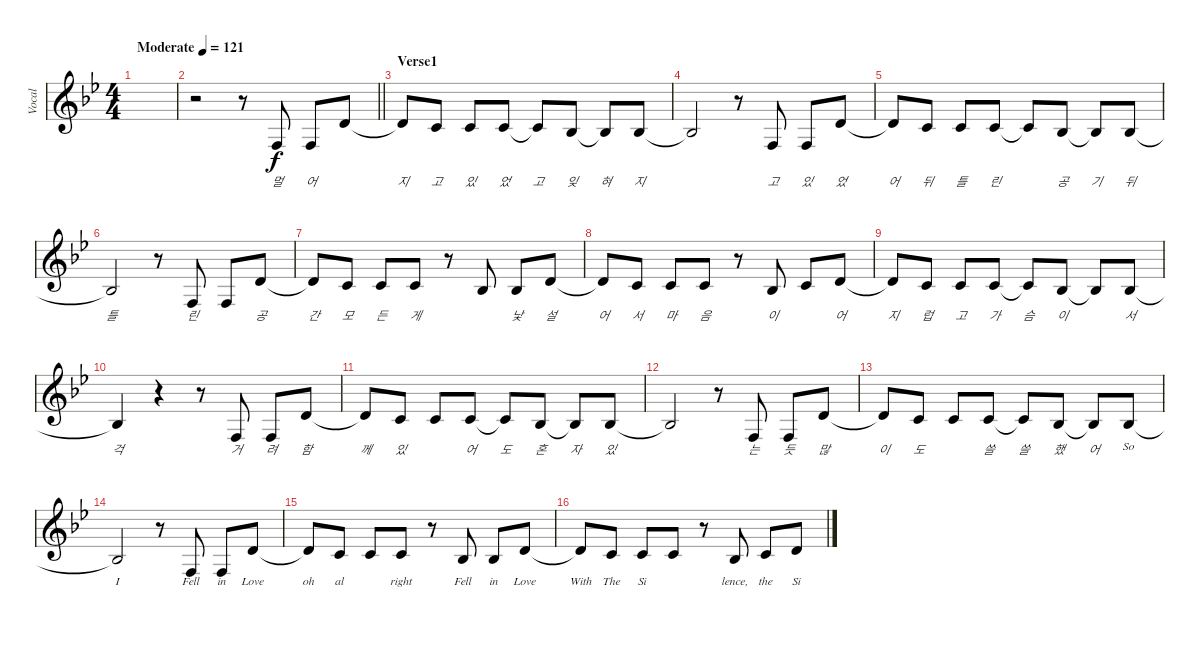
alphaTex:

\track ("Vocal" "Vocal") {instrument synthvoice}
\staff {score}
\tuning (E4 B3 G3 D3 A2 E2) {hide}
\ts (4 4)
\tempo (121 "Moderate")
\clef g2
\ks bb
|
\barLineRight lightlight
r.2 r.8 3.4.8{lyrics (0 "멀") lyrics (1 "") lyrics (2 "") lyrics (3 "") lyrics (4 "")} 3.4.8{lyrics (0 "어") lyrics (1 "") lyrics (2 "") lyrics (3 "") lyrics (4 "")} 3.2.8{lyrics (0 "") lyrics (1 "") lyrics (2 "") lyrics (3 "") lyrics (4 "")} |
\section ("" "Verse1")
3.2{t}.8{lyrics (0 "지") lyrics (1 "") lyrics (2 "") lyrics (3 "") lyrics (4 "")} 1.2.8{lyrics (0 "고") lyrics (1 "") lyrics (2 "") lyrics (3 "") lyrics (4 "")} 1.2.8{lyrics (0 "있") lyrics (1 "") lyrics (2 "") lyrics (3 "") lyrics (4 "")} 1.2.8{lyrics (0 "었") lyrics (1 "") lyrics (2 "") lyrics (3 "") lyrics (4 "")} 1.2{t}.8{lyrics (0 "고") lyrics (1 "") lyrics (2 "") lyrics (3 "") lyrics (4 "")} 3.3.8{lyrics (0 "잊") lyrics (1 "") lyrics (2 "") lyrics (3 "") lyrics (4 "")} 3.3{t}.8{lyrics (0 "혀") lyrics (1 "") lyrics (2 "") lyrics (3 "") lyrics (4 "")} 3.3.8{lyrics (0 "지") lyrics (1 "") lyrics (2 "") lyrics (3 "") lyrics (4 "")} |
3.3{t}.2{lyrics (0 "") lyrics (1 "") lyrics (2 "") lyrics (3 "") lyrics (4 "")} r.8 3.4.8{lyrics (0 "고") lyrics (1 "") lyrics (2 "") lyrics (3 "") lyrics (4 "")} 3.4.8{lyrics (0 "있") lyrics (1 "") lyrics (2 "") lyrics (3 "") lyrics (4 "")} 3.2.8{lyrics (0 "었") lyrics (1 "") lyrics (2 "") lyrics (3 "") lyrics (4 "")} |
3.2{t}.8{lyrics (0 "어") lyrics (1 "") lyrics (2 "") lyrics (3 "") lyrics (4 "")} 1.2.8{lyrics (0 "뒤") lyrics (1 "") lyrics (2 "") lyrics (3 "") lyrics (4 "")} 1.2.8{lyrics (0 "틀") lyrics (1 "") lyrics (2 "") lyrics (3 "") lyrics (4 "")} 1.2.8{lyrics (0 "린") lyrics (1 "") lyrics (2 "") lyrics (3 "") lyrics (4 "")} 1.2{t}.8{lyrics (0 "") lyrics (1 "") lyrics (2 "") lyrics (3 "") lyrics (4 "")} 3.3.8{lyrics (0 "공") lyrics (1 "") lyrics (2 "") lyrics (3 "") lyrics (4 "")} 3.3{t}.8{lyrics (0 "기") lyrics (1 "") lyrics (2 "") lyrics (3 "") lyrics (4 "")} 3.3.8{lyrics (0 "뒤") lyrics (1 "") lyrics (2 "") lyrics (3 "") lyrics (4 "")} |
3.3{t}.2{lyrics (0 "틀") lyrics (1 "") lyrics (2 "") lyrics (3 "") lyrics (4 "")} r.8 3.4.8{lyrics (0 "린") lyrics (1 "") lyrics (2 "") lyrics (3 "") lyrics (4 "")} 3.4.8{lyrics (0 "") lyrics (1 "") lyrics (2 "") lyrics (3 "") lyrics (4 "")} 3.2.8{lyrics (0 "공") lyrics (1 "") lyrics (2 "") lyrics (3 "") lyrics (4 "")} |
3.2{t}.8{lyrics (0 "간") lyrics (1 "") lyrics (2 "") lyrics (3 "") lyrics (4 "")} 1.2.8{lyrics (0 "모") lyrics (1 "") lyrics (2 "") lyrics (3 "") lyrics (4 "")} 1.2.8{lyrics (0 "든") lyrics (1 "") lyrics (2 "") lyrics (3 "") lyrics (4 "")} 1.2.8{lyrics (0 "게") lyrics (1 "") lyrics (2 "") lyrics (3 "") lyrics (4 "")} r.8 3.3.8{lyrics (0 "") lyrics (1 "") lyrics (2 "") lyrics (3 "") lyrics (4 "")} 3.3.8{lyrics (0 "낯") lyrics (1 "") lyrics (2 "") lyrics (3 "") lyrics (4 "")} 3.2.8{lyrics (0 "설") lyrics (1 "") lyrics (2 "") lyrics (3 "") lyrics (4 "")} |
3.2{t}.8{lyrics (0 "어") lyrics (1 "") lyrics (2 "") lyrics (3 "") lyrics (4 "")} 1.2.8{lyrics (0 "서") lyrics (1 "") lyrics (2 "") lyrics (3 "") lyrics (4 "")} 1.2.8{lyrics (0 "마") lyrics (1 "") lyrics (2 "") lyrics (3 "") lyrics (4 "")} 1.2.8{lyrics (0 "음") lyrics (1 "") lyrics (2 "") lyrics (3 "") lyrics (4 "")} r.8 3.3.8{lyrics (0 "이") lyrics (1 "") lyrics (2 "") lyrics (3 "") lyrics (4 "")} 1.2.8{lyrics (0 "") lyrics (1 "") lyrics (2 "") lyrics (3 "") lyrics (4 "")} 3.2.8{lyrics (0 "어") lyrics (1 "") lyrics (2 "") lyrics (3 "") lyrics (4 "")} |
3.2{t}.8{lyrics (0 "지") lyrics (1 "") lyrics (2 "") lyrics (3 "") lyrics (4 "")} 1.2.8{lyrics (0 "럽") lyrics (1 "") lyrics (2 "") lyrics (3 "") lyrics (4 "")} 1.2.8{lyrics (0 "고") lyrics (1 "") lyrics (2 "") lyrics (3 "") lyrics (4 "")} 1.2.8{lyrics (0 "가") lyrics (1 "") lyrics (2 "") lyrics (3 "") lyrics (4 "")} 1.2{t}.8{lyrics (0 "슴") lyrics (1 "") lyrics (2 "") lyrics (3 "") lyrics (4 "")} 3.3.8{lyrics (0 "이") lyrics (1 "") lyrics (2 "") lyrics (3 "") lyrics (4 "")} 3.3{t}.8{lyrics (0 "") lyrics (1 "") lyrics (2 "") lyrics (3 "") lyrics (4 "")} 3.3.8{lyrics (0 "서") lyrics (1 "") lyrics (2 "") lyrics (3 "") lyrics (4 "")} |
3.3{t}.4{lyrics (0 "걱") lyrics (1 "") lyrics (2 "") lyrics (3 "") lyrics (4 "")} r.4 r.8 3.4.8{lyrics (0 "거") lyrics (1 "") lyrics (2 "") lyrics (3 "") lyrics (4 "")} 3.4.8{lyrics (0 "려") lyrics (1 "") lyrics (2 "") lyrics (3 "") lyrics (4 "")} 3.2.8{lyrics (0 "함") lyrics (1 "") lyrics (2 "") lyrics (3 "") lyrics (4 "")} |
3.2{t}.8{lyrics (0 "께") lyrics (1 "") lyrics (2 "") lyrics (3 "") lyrics (4 "")} 1.2.8{lyrics (0 "있") lyrics (1 "") lyrics (2 "") lyrics (3 "") lyrics (4 "")} 1.2.8{lyrics (0 "") lyrics (1 "") lyrics (2 "") lyrics (3 "") lyrics (4 "")} 1.2.8{lyrics (0 "어") lyrics (1 "") lyrics (2 "") lyrics (3 "") lyrics (4 "")} 1.2{t}.8{lyrics (0 "도") lyrics (1 "") lyrics (2 "") lyrics (3 "") lyrics (4 "")} 3.3.8{lyrics (0 "혼") lyrics (1 "") lyrics (2 "") lyrics (3 "") lyrics (4 "")} 3.3{t}.8{lyrics (0 "자") lyrics (1 "") lyrics (2 "") lyrics (3 "") lyrics (4 "")} 3.3.8{lyrics (0 "있") lyrics (1 "") lyrics (2 "") lyrics (3 "") lyrics (4 "")} |
3.3{t}.2{lyrics (0 "") lyrics (1 "") lyrics (2 "") lyrics (3 "") lyrics (4 "")} r.8 3.4.8{lyrics (0 "는") lyrics (1 "") lyrics (2 "") lyrics (3 "") lyrics (4 "")} 3.4.8{lyrics (0 "듯") lyrics (1 "") lyrics (2 "") lyrics (3 "") lyrics (4 "")} 3.2.8{lyrics (0 "많") lyrics (1 "") lyrics (2 "") lyrics (3 "") lyrics (4 "")} |
3.2{t}.8{lyrics (0 "이") lyrics (1 "") lyrics (2 "") lyrics (3 "") lyrics (4 "")} 1.2.8{lyrics (0 "도") lyrics (1 "") lyrics (2 "") lyrics (3 "") lyrics (4 "")} 1.2.8{lyrics (0 "") lyrics (1 "") lyrics (2 "") lyrics (3 "") lyrics (4 "")} 1.2.8{lyrics (0 "쓸") lyrics (1 "") lyrics (2 "") lyrics (3 "") lyrics (4 "")} 1.2{t}.8{lyrics (0 "쓸") lyrics (1 "") lyrics (2 "") lyrics (3 "") lyrics (4 "")} 3.3.8{lyrics (0 "했") lyrics (1 "") lyrics (2 "") lyrics (3 "") lyrics (4 "")} 3.3{t}.8{lyrics (0 "어") lyrics (1 "") lyrics (2 "") lyrics (3 "") lyrics (4 "")} 3.3.8{lyrics (0 "So") lyrics (1 "") lyrics (2 "") lyrics (3 "") lyrics (4 "")} |
3.3{t}.2{lyrics (0 "I") lyrics (1 "") lyrics (2 "") lyrics (3 "") lyrics (4 "")} r.8 3.4.8{lyrics (0 "Fell") lyrics (1 "") lyrics (2 "") lyrics (3 "") lyrics (4 "")} 3.4.8{lyrics (0 "in") lyrics (1 "") lyrics (2 "") lyrics (3 "") lyrics (4 "")} 3.2.8{lyrics (0 "Love") lyrics (1 "") lyrics (2 "") lyrics (3 "") lyrics (4 "")} |
3.2{t}.8{lyrics (0 "oh") lyrics (1 "") lyrics (2 "") lyrics (3 "") lyrics (4 "")} 1.2.8{lyrics (0 "al") lyrics (1 "") lyrics (2 "") lyrics (3 "") lyrics (4 "")} 1.2.8{lyrics (0 "") lyrics (1 "") lyrics (2 "") lyrics (3 "") lyrics (4 "")} 1.2.8{lyrics (0 "right") lyrics (1 "") lyrics (2 "") lyrics (3 "") lyrics (4 "")} r.8 3.3.8{lyrics (0 "Fell") lyrics (1 "") lyrics (2 "") lyrics (3 "") lyrics (4 "")} 3.3.8{lyrics (0 "in") lyrics (1 "") lyrics (2 "") lyrics (3 "") lyrics (4 "")} 3.2.8{lyrics (0 "Love") lyrics (1 "") lyrics (2 "") lyrics (3 "") lyrics (4 "")} |
3.2{t}.8{lyrics (0 "With") lyrics (1 "") lyrics (2 "") lyrics (3 "") lyrics (4 "")} 1.2.8{lyrics (0 "The") lyrics (1 "") lyrics (2 "") lyrics (3 "") lyrics (4 "")} 1.2.8{lyrics (0 "Si") lyrics (1 "") lyrics (2 "") lyrics (3 "") lyrics (4 "")} 1.2.8{lyrics (0 "") lyrics (1 "") lyrics (2 "") lyrics (3 "") lyrics (4 "")} r.8 3.3.8{lyrics (0 "lence,") lyrics (1 "") lyrics (2 "") lyrics (3 "") lyrics (4 "")} 1.2.8{lyrics (0 "the") lyrics (1 "") lyrics (2 "") lyrics (3 "") lyrics (4 "")} 3.2.8{lyrics (0 "Si") lyrics (1 "") lyrics (2 "") lyrics (3 "") lyrics (4 "")}
